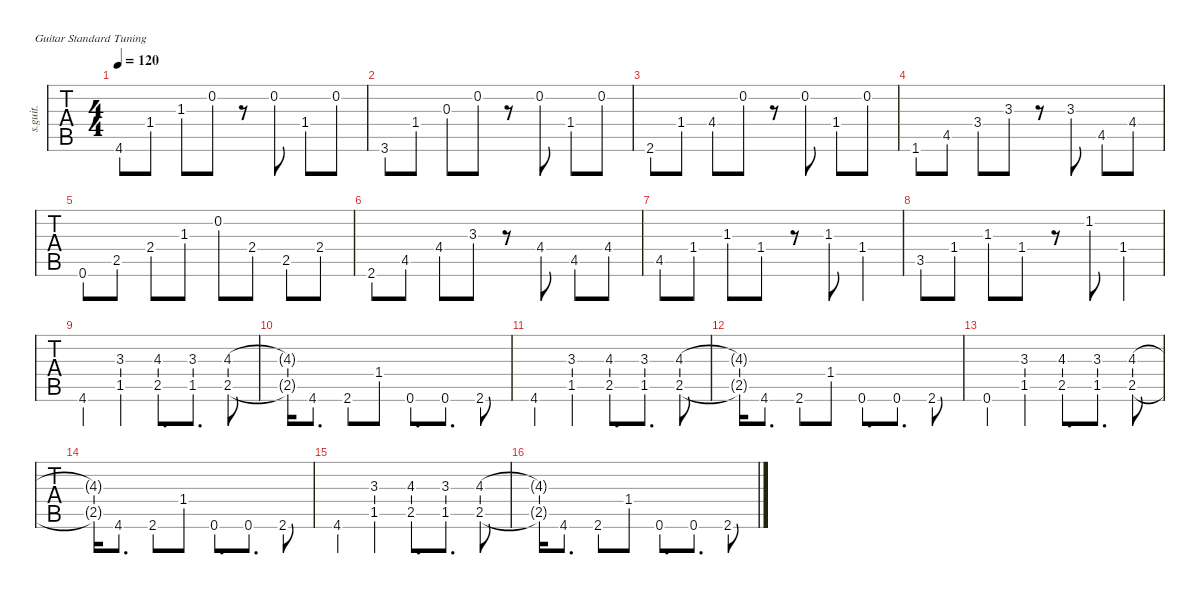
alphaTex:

\defaultSystemsLayout 4
\hideDynamics
\bracketExtendMode nobrackets
\otherSystemsTrackNameOrientation horizontal
\track ("Steel Guitar" "s.guit.") {instrument acousticguitarsteel}
\staff {tabs}
\tuning (E4 B3 G3 D3 A2 E2)
\ts (4 4)
\tempo 120
\clef f4
\ks c
4.6.8{dy mf} 1.4.8 1.3.8 0.2.8 r.8 0.2.8 1.4.8 0.2.8 |
3.6.8 1.4.8 0.3.8 0.2.8 r.8 0.2.8 1.4.8 0.2.8 |
2.6.8 1.4.8 4.4.8 0.2.8 r.8 0.2.8 1.4.8 0.2.8 |
1.6.8 4.5.8 3.4.8 3.3.8 r.8 3.3.8 4.5.8 4.4.8 |
0.6.8 2.5.8 2.4.8 1.3.8 0.2.8 2.4.8 2.5.8 2.4.8 |
2.6.8 4.5.8 4.4.8 3.3.8 r.8 4.4.8 4.5.8 4.4.8 |
4.5.8 1.4.8 1.3.8 1.4.8 r.8 1.3.8 1.4.4 |
3.5.8 1.4.8 1.3.8 1.4.8 r.8 1.2.8 1.4.4 |
4.6.4 (1.5 3.3).4 (2.5 4.3).8{d} (1.5 3.3).8{d} (2.5 4.3).8 |
(2.5{t} 4.3{t}).16 4.6.8{d} 2.6.8 1.4.8 0.6.8{d} 0.6.8{d} 2.6.8 |
4.6.4 (1.5 3.3).4 (2.5 4.3).8{d} (1.5 3.3).8{d} (2.5 4.3).8 |
(2.5{t} 4.3{t}).16 4.6.8{d} 2.6.8 1.4.8 0.6.8{d} 0.6.8{d} 2.6.8 |
0.6.4 (1.5 3.3).4 (2.5 4.3).8{d} (1.5 3.3).8{d} (2.5 4.3).8 |
(2.5{t} 4.3{t}).16 4.6.8{d} 2.6.8 1.4.8 0.6.8{d} 0.6.8{d} 2.6.8 |
4.6.4 (1.5 3.3).4 (2.5 4.3).8{d} (1.5 3.3).8{d} (2.5 4.3).8 |
(2.5{t} 4.3{t}).16 4.6.8{d} 2.6.8 1.4.8 0.6.8{d} 0.6.8{d} 2.6.8
